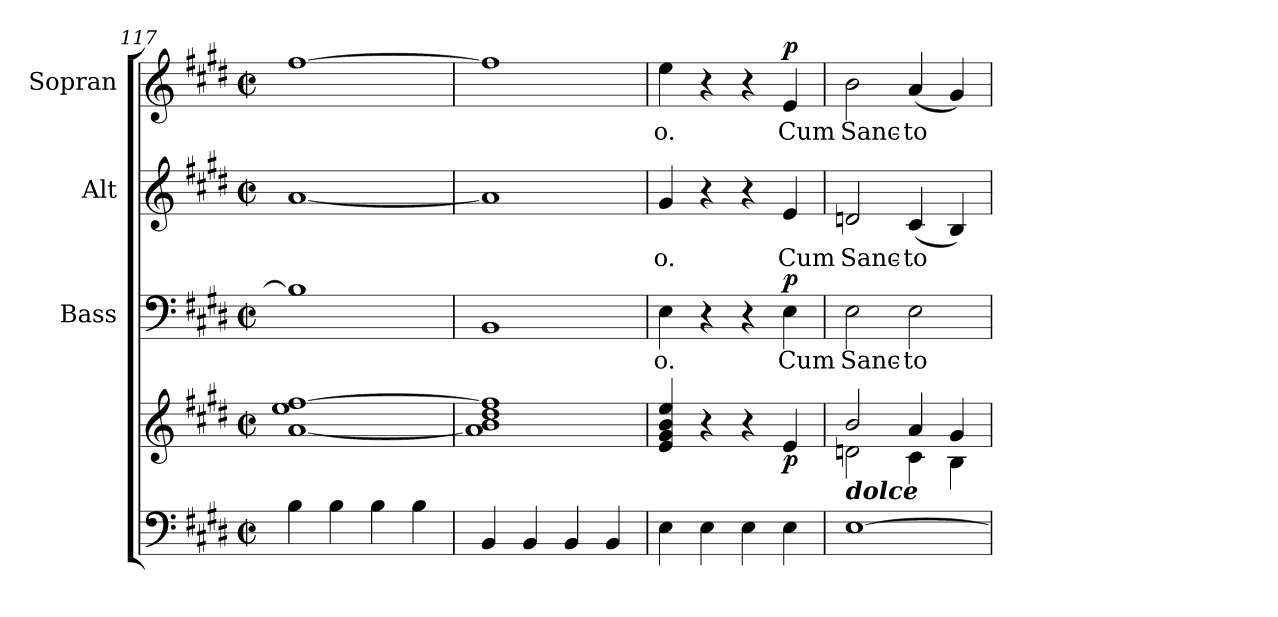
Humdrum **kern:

**kern	**kern	**dynam	**kern	**text	**dynam	**kern	**text	**kern	**text	**dynam
*part4	*part4	*part4	*part3	*part3	*part3	*part2	*part2	*part1	*part1	*part1
*staff5	*staff4	*staff4/5	*staff3	*staff3	*staff3	*staff2	*staff2	*staff1	*staff1	*staff1
*	*	*	*I"Bass	*	*	*I"Alt	*	*I"Sopran	*	*
*	*	*	*I'B.	*	*	*I'A.	*	*I'S.	*	*
*clefF4	*clefG2	*	*clefF4	*	*	*clefG2	*	*clefG2	*	*
*k[f#c#g#d#]	*k[f#c#g#d#]	*	*k[f#c#g#d#]	*	*	*k[f#c#g#d#]	*	*k[f#c#g#d#]	*	*
*E:	*E:	*	*E:	*	*	*E:	*	*E:	*	*
*M2/2	*M2/2	*	*M2/2	*	*	*M2/2	*	*M2/2	*	*
*met(c|)	*met(c|)	*	*met(c|)	*	*	*met(c|)	*	*met(c|)	*	*
=117	=117	=117	=117	=117	=117	=117	=117	=117	=117	=117
4B\	[1a 1ee [1ff#	.	1B]	.	.	[1a	.	[1ff#	.	.
4B\	.	.	.	.	.	.	.	.	.	.
4B\	.	.	.	.	.	.	.	.	.	.
4B\	.	.	.	.	.	.	.	.	.	.
!!LO:LB:g=z
=118	=118	=118	=118	=118	=118	=118	=118	=118	=118	=118
4BB/	1a] 1b 1dd# 1ff#]	.	1BB	.	.	1a]	.	1ff#]	.	.
4BB/	.	.	.	.	.	.	.	.	.	.
4BB/	.	.	.	.	.	.	.	.	.	.
4BB/	.	.	.	.	.	.	.	.	.	.
=119	=119	=119	=119	=119	=119	=119	=119	=119	=119	=119
!	!	!	!	!LO:LY:b	!	!	!LO:LY:b	!	!LO:LY:b	!
4E\	4e/ 4g#/ 4b/ 4ee/	.	4E\	-o.	.	4g#/	-o.	4ee\	-o.	.
4E\	4r	.	4r	.	.	4r	.	4r	.	.
4E\	4r	.	4r	.	.	4r	.	4r	.	.
!	!	!LO:DY:b	!	!LO:LY:b	!LO:DY:a	!	!LO:LY:b	!	!LO:LY:b	!LO:DY:a
4E\	4e/	p	4E\	Cum	p	4e/	Cum	4e/	Cum	p
=120	=120	=120	=120	=120	=120	=120	=120	=120	=120	=120
*	*^	*	*	*	*	*	*	*	*	*
!	!LO:TX:b:Bi:t=dolce	!	!	!	!	!	!	!	!	!	!
!	!	!	!	!	!LO:LY:b	!	!	!LO:LY:b	!	!LO:LY:b	!
[1E	2b/	2dn\	.	2E\	Sanc-	.	2dn/	Sanc-	2b\	Sanc-	.
!	!	!	!	!	!LO:LY:b	!	!	!LO:LY:b	!	!LO:LY:b	!
.	4a/	4c#\	.	2E\	-to	.	(<4c#/	-to	(<4a/	-to	.
.	4g#/	4B\	.	.	.	.	4B/)	.	4g#/)	.	.
*	*v	*v	*	*	*	*	*	*	*	*	*
=	=	=	=	=	=	=	=	=	=	=
*-	*-	*-	*-	*-	*-	*-	*-	*-	*-	*-
